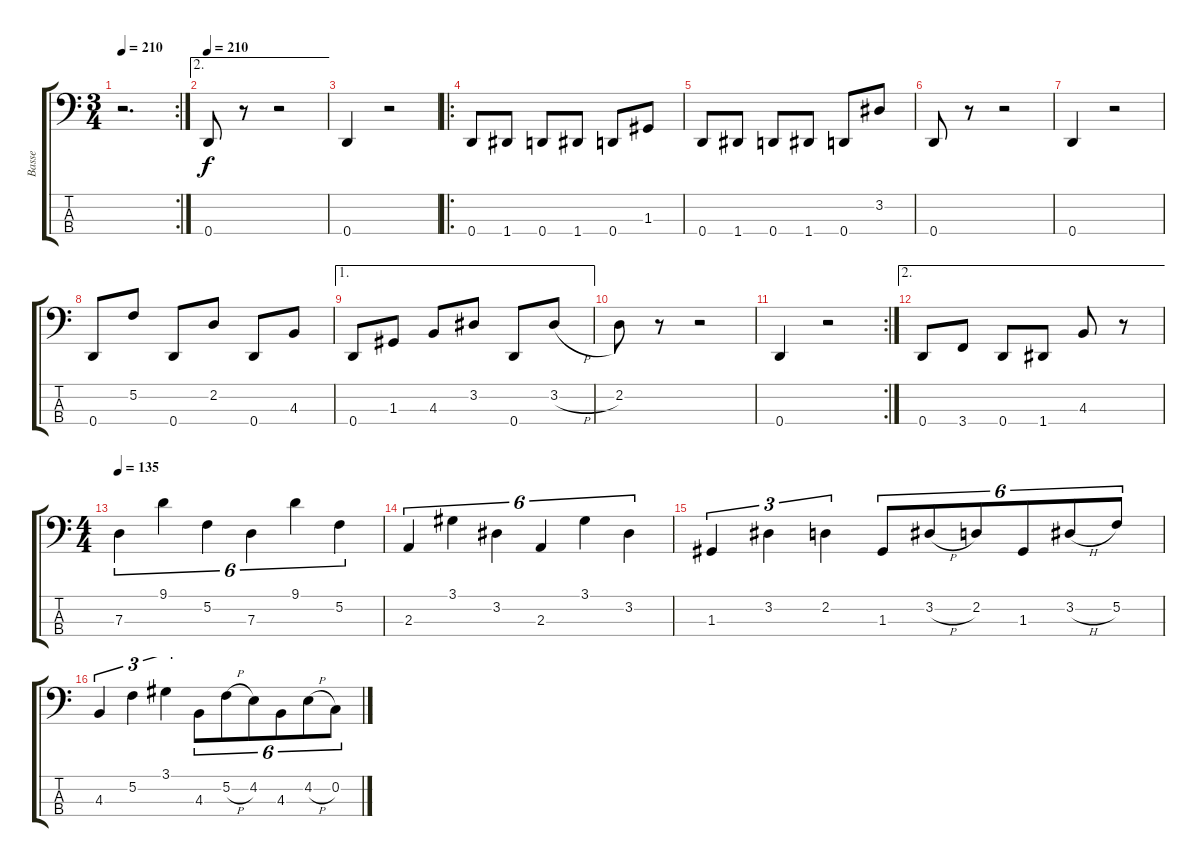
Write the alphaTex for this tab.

\track ("Basse" "Basse") {instrument electricbasspick}
\staff {score tabs}
\tuning (F2 C2 G1 D1) {hide}
\rc 2
\ts (3 4)
\tempo 210
\clef f4
\ks c
r.2{d dy f} |
\ae 2
\tempo 210
0.4.8 r.8 r.2 |
0.4.4 r.2 |
\ro
0.4.8 1.4.8 0.4.8 1.4.8 0.4.8 1.3.8 |
0.4.8 1.4.8 0.4.8 1.4.8 0.4.8 3.2.8 |
0.4.8 r.8 r.2 |
0.4.4 r.2 |
0.4.8 5.2.8 0.4.8 2.2.8 0.4.8 4.3.8 |
\ae 1
0.4.8 1.3.8 4.3.8 3.2.8 0.4.8 3.2{h}.8 |
2.2.8 r.8 r.2 |
\rc 2
0.4.4 r.2 |
\ae 2
0.4.8 3.4.8 0.4.8 1.4.8 4.3.8 r.8 |
\ts (4 4)
\tempo 135
7.3.4{tu (6 4)} 9.1.4{tu (6 4)} 5.2.4{tu (6 4)} 7.3.4{tu (6 4)} 9.1.4{tu (6 4)} 5.2.4{tu (6 4)} |
2.3.4{tu (6 4)} 3.1.4{tu (6 4)} 3.2.4{tu (6 4)} 2.3.4{tu (6 4)} 3.1.4{tu (6 4)} 3.2.4{tu (6 4)} |
1.3.4{tu (3 2)} 3.2.4{tu (3 2)} 2.2.4{tu (3 2)} 1.3.8{tu (6 4)} 3.2{h}.8{tu (6 4)} 2.2.8{tu (6 4)} 1.3.8{tu (6 4)} 3.2{h}.8{tu (6 4)} 5.2.8{tu (6 4)} |
4.3.4{tu (3 2)} 5.2.4{tu (3 2)} 3.1.4{tu (3 2)} 4.3.8{tu (6 4)} 5.2{h}.8{tu (6 4)} 4.2.8{tu (6 4)} 4.3.8{tu (6 4)} 4.2{h}.8{tu (6 4)} 0.2.8{tu (6 4)}
